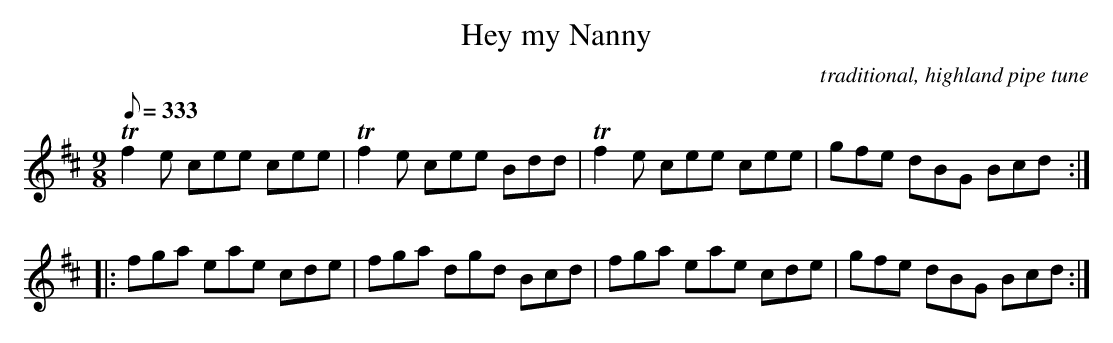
X:1
T:Hey my Nanny
C:traditional, highland pipe tune
L:1/8
M:9/8
Q:333
K:Amix
Tf2 e cee cee|Tf2 e cee Bdd|Tf2 e cee cee|gfe dBG Bcd:|
|:fga eae cde|fga dgd Bcd|fga eae cde|gfe dBG Bcd:|
